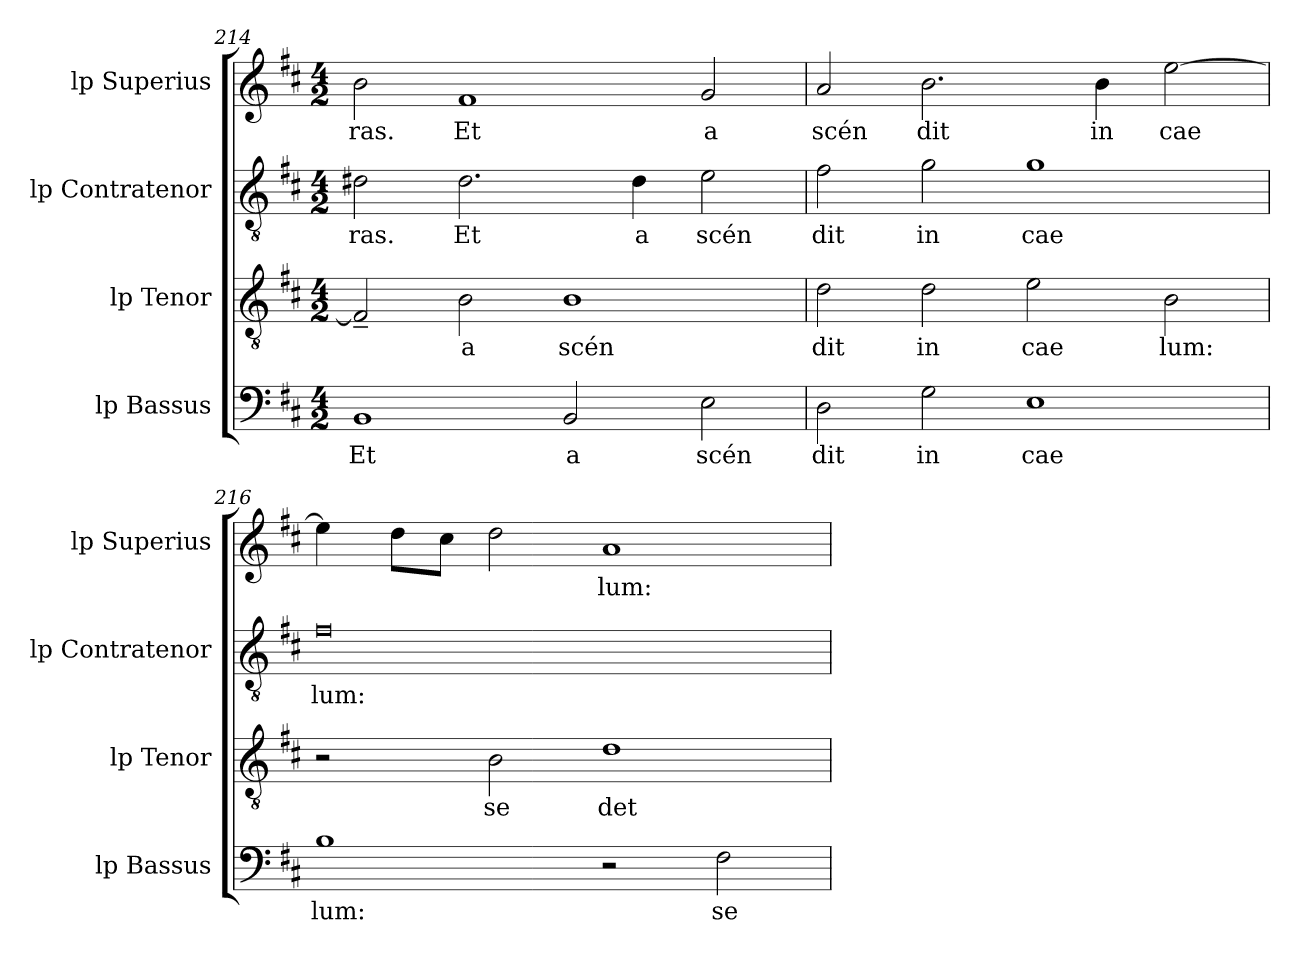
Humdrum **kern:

**kern	**text	**kern	**text	**kern	**text	**kern	**text
*part4	*part4	*part3	*part3	*part2	*part2	*part1	*part1
*staff4	*staff4	*staff3	*staff3	*staff2	*staff2	*staff1	*staff1
*I"lp Bassus	*	*I"lp Tenor	*	*I"lp Contratenor	*	*I"lp Superius	*
*I'lp Bassus	*	*I'lp Tenor	*	*I'lp Contratenor	*	*I'lp Superius	*
!!LO:PB:g=z
*clefF4	*	*clefGv2	*	*clefGv2	*	*clefG2	*
*k[f#c#]	*	*k[f#c#]	*	*k[f#c#]	*	*k[f#c#]	*
*D:	*	*D:	*	*D:	*	*D:	*
*M4/2	*	*M4/2	*	*M4/2	*	*M4/2	*
=214	=214	=214	=214	=214	=214	=214	=214
!	!LO:LY:b:cj	!	!	!	!LO:LY:b:cj	!	!LO:LY:b:cj
1BB	Et	2F#~</]	.	2d#X\	-ras.	2b\	ras.
!	!	!	!LO:LY:b:cj	!	!LO:LY:b:cj	!	!LO:LY:b:cj
.	.	2B\	a	2.d#\	Et	1f#	Et
!	!LO:LY:b:cj	!	!LO:LY:b:cj	!	!	!	!
2BB/	a	1B	scén	.	.	.	.
!	!	!	!	!	!LO:LY:b:cj	!	!
.	.	.	.	4d#\	a	.	.
!	!LO:LY:b:cj	!	!	!	!LO:LY:b:cj	!	!LO:LY:b:cj
2E\	scén	.	.	2e\	scén	2g/	a
=215	=215	=215	=215	=215	=215	=215	=215
!	!LO:LY:b:cj	!	!LO:LY:b:cj	!	!LO:LY:b:cj	!	!LO:LY:b:cj
2D\	dit	2d\	dit	2f#\	dit	2a/	scén
!	!LO:LY:b:cj	!	!LO:LY:b:cj	!	!LO:LY:b:cj	!	!LO:LY:b:cj
2G\	in	2d\	in	2g\	in	2.b\	dit
!	!LO:LY:b:cj	!	!LO:LY:b:cj	!	!LO:LY:b:cj	!	!
1E	cae	2e\	cae	1g	cae	.	.
!	!	!	!	!	!	!	!LO:LY:b:cj
.	.	.	.	.	.	4b\	in
!	!	!	!LO:LY:b:cj	!	!	!	!LO:LY:b
.	.	2B\	lum:	.	.	[>2ee\	cae
=216	=216	=216	=216	=216	=216	=216	=216
!	!LO:LY:b:cj	!	!	!	!LO:LY:b:cj	!	!
1B	lum:	2r	.	0f#	lum:	4ee\]	.
.	.	.	.	.	.	8dd\L	.
.	.	.	.	.	.	8cc#\J	.
!	!	!	!LO:LY:b:cj	!	!	!	!
.	.	2B\	se	.	.	2dd\	.
!	!	!	!LO:LY:b:cj	!	!	!	!LO:LY:b:cj
2r	.	1d	det	.	.	1a	lum:
!	!LO:LY:b:cj	!	!	!	!	!	!
2F#\	se	.	.	.	.	.	.
=	=	=	=	=	=	=	=
*-	*-	*-	*-	*-	*-	*-	*-
